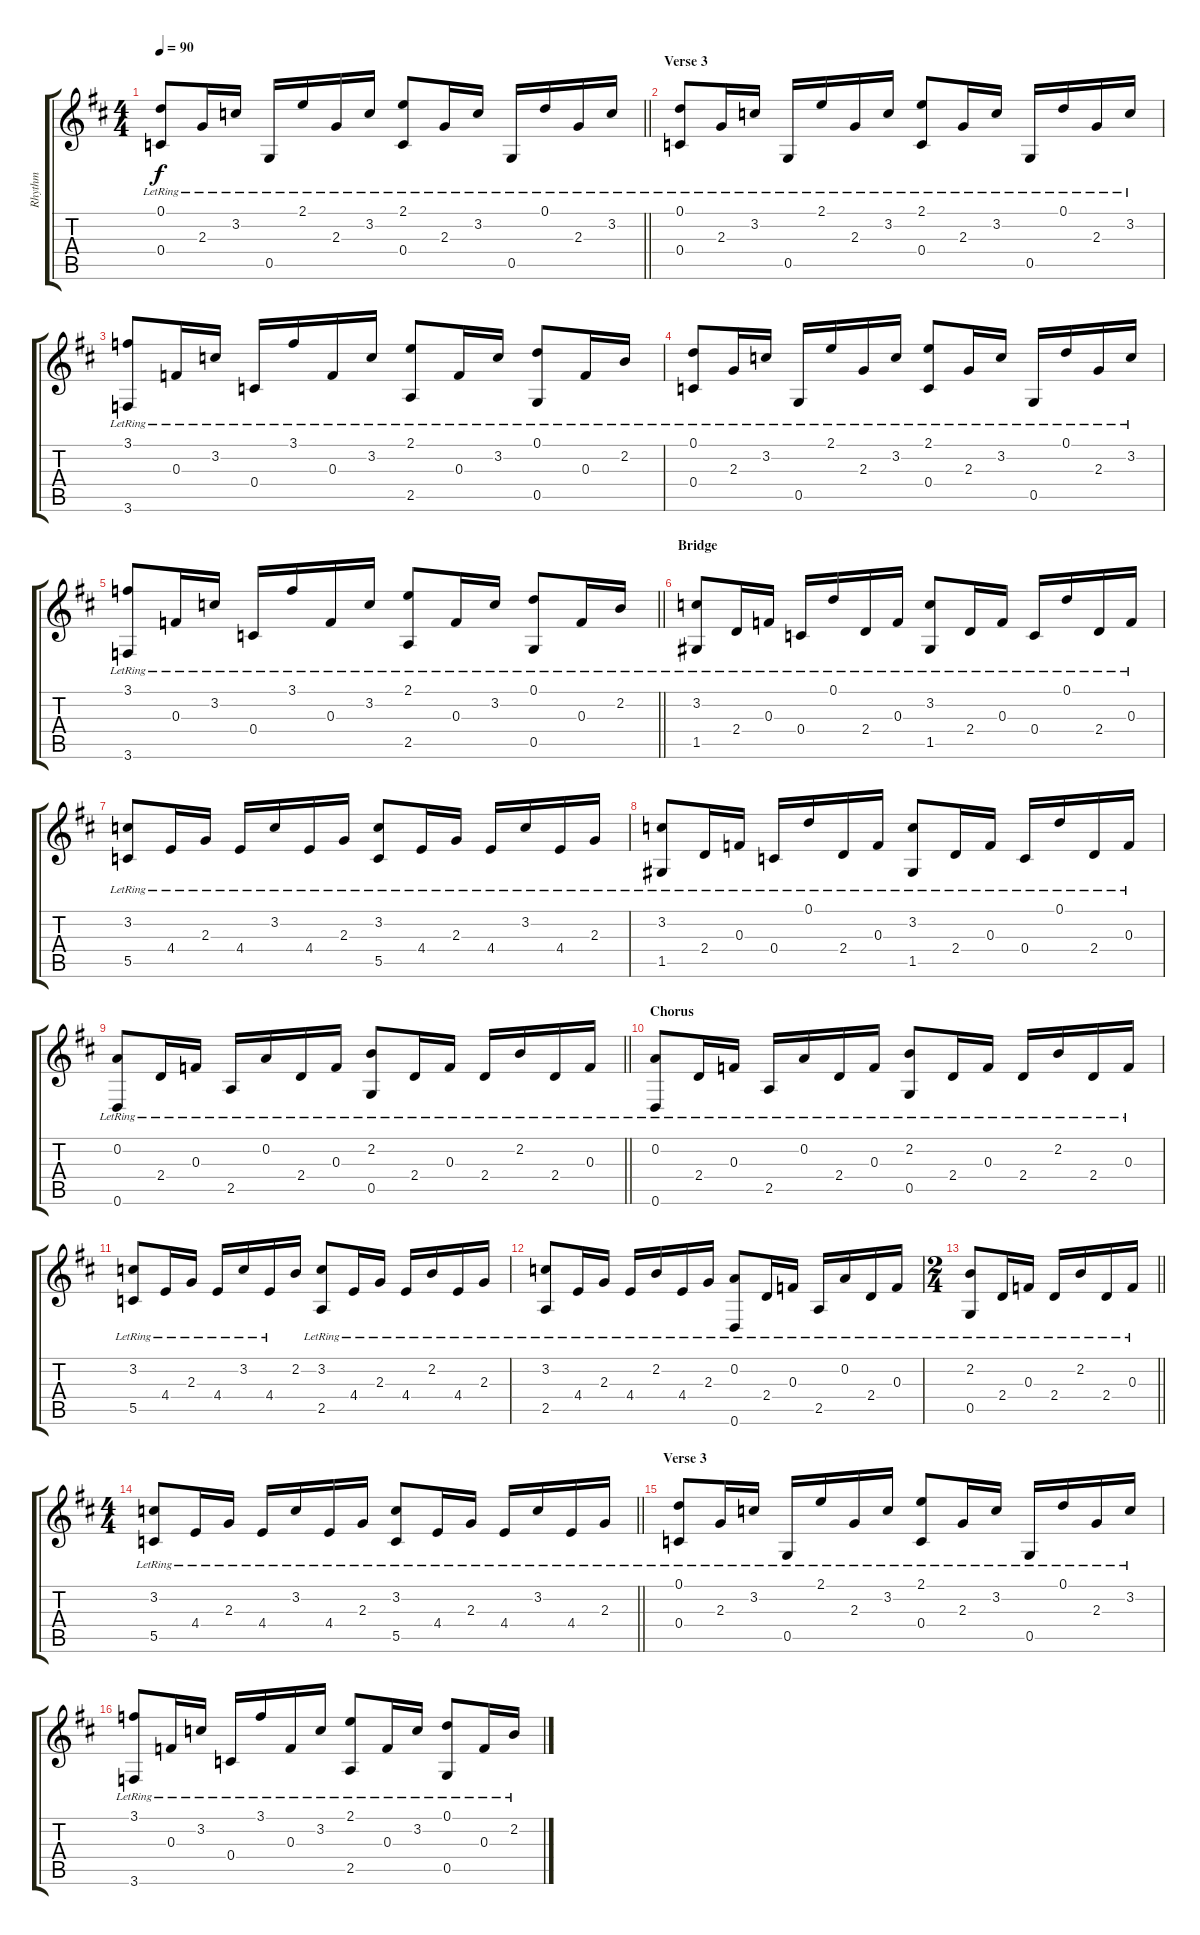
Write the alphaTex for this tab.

\track ("Rhythm" "Rhythm") {instrument acousticguitarsteel}
\staff {score tabs}
\tuning (D4 A3 F3 C3 G2 D2) {hide}
\ts (4 4)
\tempo 90
\clef g2
\barLineRight lightlight
\ks d
(0.1{lr} 0.4{lr}).8{dy f} 2.3{lr}.16 3.2{lr}.16 0.5{lr}.16 2.1{lr}.16 2.3{lr}.16 3.2{lr}.16 (2.1{lr} 0.4{lr}).8 2.3{lr}.16 3.2{lr}.16 0.5{lr}.16 0.1{lr}.16 2.3{lr}.16 3.2{lr}.16 |
\section ("" "Verse 3")
(0.1{lr} 0.4{lr}).8 2.3{lr}.16 3.2{lr}.16 0.5{lr}.16 2.1{lr}.16 2.3{lr}.16 3.2{lr}.16 (2.1{lr} 0.4{lr}).8 2.3{lr}.16 3.2{lr}.16 0.5{lr}.16 0.1{lr}.16 2.3{lr}.16 3.2{lr}.16 |
(3.1{lr} 3.6{lr}).8 0.3{lr}.16 3.2{lr}.16 0.4{lr}.16 3.1{lr}.16 0.3{lr}.16 3.2{lr}.16 (2.1{lr} 2.5{lr}).8 0.3{lr}.16 3.2{lr}.16 (0.1{lr} 0.5{lr}).8 0.3{lr}.16 2.2{lr}.16 |
(0.1{lr} 0.4{lr}).8 2.3{lr}.16 3.2{lr}.16 0.5{lr}.16 2.1{lr}.16 2.3{lr}.16 3.2{lr}.16 (2.1{lr} 0.4{lr}).8 2.3{lr}.16 3.2{lr}.16 0.5{lr}.16 0.1{lr}.16 2.3{lr}.16 3.2{lr}.16 |
\barLineRight lightlight
(3.1{lr} 3.6{lr}).8 0.3{lr}.16 3.2{lr}.16 0.4{lr}.16 3.1{lr}.16 0.3{lr}.16 3.2{lr}.16 (2.1{lr} 2.5{lr}).8 0.3{lr}.16 3.2{lr}.16 (0.1{lr} 0.5{lr}).8 0.3{lr}.16 2.2{lr}.16 |
\section ("" "Bridge")
(3.2{lr} 1.5{lr}).8 2.4{lr}.16 0.3{lr}.16 0.4{lr}.16 0.1{lr}.16 2.4{lr}.16 0.3{lr}.16 (3.2{lr} 1.5{lr}).8 2.4{lr}.16 0.3{lr}.16 0.4{lr}.16 0.1{lr}.16 2.4{lr}.16 0.3{lr}.16 |
(3.2{lr} 5.5{lr}).8 4.4{lr}.16 2.3{lr}.16 4.4{lr}.16 3.2{lr}.16 4.4{lr}.16 2.3{lr}.16 (3.2{lr} 5.5{lr}).8 4.4{lr}.16 2.3{lr}.16 4.4{lr}.16 3.2{lr}.16 4.4{lr}.16 2.3{lr}.16 |
(3.2{lr} 1.5{lr}).8 2.4{lr}.16 0.3{lr}.16 0.4{lr}.16 0.1{lr}.16 2.4{lr}.16 0.3{lr}.16 (3.2{lr} 1.5{lr}).8 2.4{lr}.16 0.3{lr}.16 0.4{lr}.16 0.1{lr}.16 2.4{lr}.16 0.3{lr}.16 |
\barLineRight lightlight
(0.2{lr} 0.6{lr}).8 2.4{lr}.16 0.3{lr}.16 2.5{lr}.16 0.2{lr}.16 2.4{lr}.16 0.3{lr}.16 (2.2{lr} 0.5{lr}).8 2.4{lr}.16 0.3{lr}.16 2.4{lr}.16 2.2{lr}.16 2.4{lr}.16 0.3{lr}.16 |
\section ("" "Chorus")
(0.2{lr} 0.6{lr}).8 2.4{lr}.16 0.3{lr}.16 2.5{lr}.16 0.2{lr}.16 2.4{lr}.16 0.3{lr}.16 (2.2{lr} 0.5{lr}).8 2.4{lr}.16 0.3{lr}.16 2.4{lr}.16 2.2{lr}.16 2.4{lr}.16 0.3{lr}.16 |
(3.2{lr} 5.5{lr}).8 4.4{lr}.16 2.3{lr}.16 4.4{lr}.16 3.2{lr}.16 4.4{lr}.16 2.2.16 (3.2{lr} 2.5{lr}).8 4.4{lr}.16 2.3{lr}.16 4.4{lr}.16 2.2{lr}.16 4.4{lr}.16 2.3{lr}.16 |
(3.2{lr} 2.5{lr}).8 4.4{lr}.16 2.3{lr}.16 4.4{lr}.16 2.2{lr}.16 4.4{lr}.16 2.3{lr}.16 (0.2{lr} 0.6{lr}).8 2.4{lr}.16 0.3{lr}.16 2.5{lr}.16 0.2{lr}.16 2.4{lr}.16 0.3{lr}.16 |
\ts (2 4)
\barLineRight lightlight
(2.2{lr} 0.5{lr}).8 2.4{lr}.16 0.3{lr}.16 2.4{lr}.16 2.2{lr}.16 2.4{lr}.16 0.3{lr}.16 |
\ts (4 4)
\barLineRight lightlight
(3.2{lr} 5.5{lr}).8 4.4{lr}.16 2.3{lr}.16 4.4{lr}.16 3.2{lr}.16 4.4{lr}.16 2.3{lr}.16 (3.2{lr} 5.5{lr}).8 4.4{lr}.16 2.3{lr}.16 4.4{lr}.16 3.2{lr}.16 4.4{lr}.16 2.3{lr}.16 |
\section ("" "Verse 3")
(0.1{lr} 0.4{lr}).8 2.3{lr}.16 3.2{lr}.16 0.5{lr}.16 2.1{lr}.16 2.3{lr}.16 3.2{lr}.16 (2.1{lr} 0.4{lr}).8 2.3{lr}.16 3.2{lr}.16 0.5{lr}.16 0.1{lr}.16 2.3{lr}.16 3.2{lr}.16 |
(3.1{lr} 3.6{lr}).8 0.3{lr}.16 3.2{lr}.16 0.4{lr}.16 3.1{lr}.16 0.3{lr}.16 3.2{lr}.16 (2.1{lr} 2.5{lr}).8 0.3{lr}.16 3.2{lr}.16 (0.1{lr} 0.5{lr}).8 0.3{lr}.16 2.2{lr}.16
